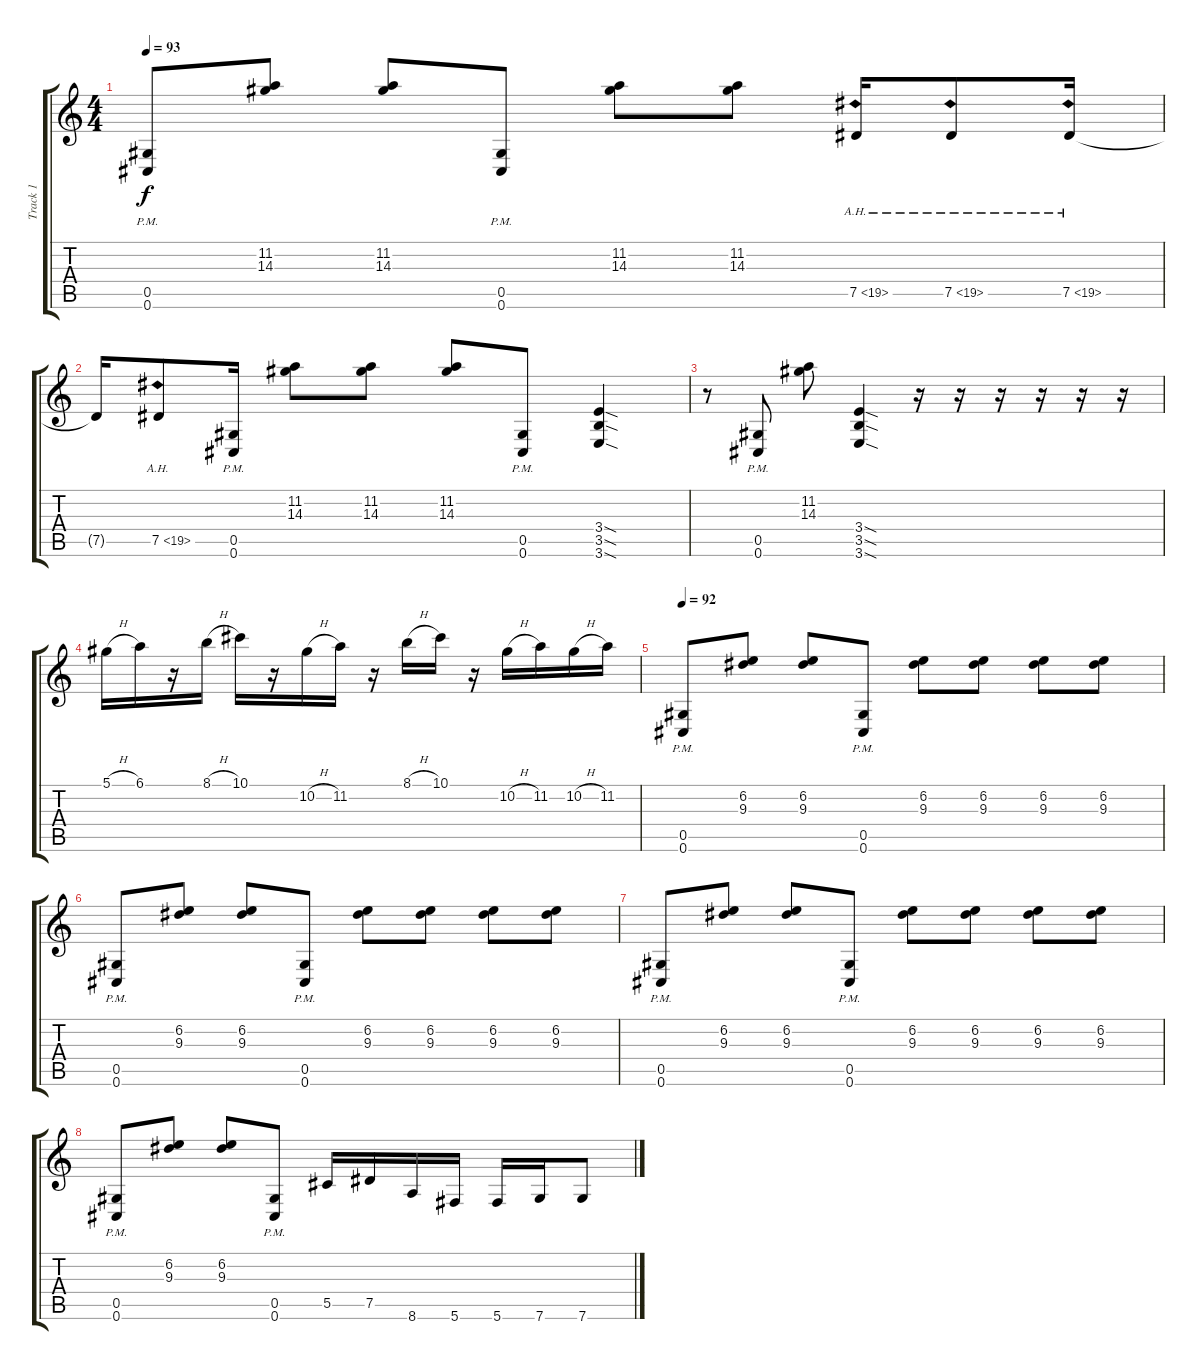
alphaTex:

\track ("Track 1" "Track 1") {instrument overdrivenguitar}
\staff {score tabs}
\tuning (Eb4 Bb3 Gb3 Db3 Ab2 Db2) {hide}
\ts (4 4)
\tempo 93
\clef g2
\ks c
(0.5{pm} 0.6{pm}).8{dy f} (11.2 14.3).8 (11.2 14.3).8 (0.5{pm} 0.6{pm}).8 (11.2 14.3).8 (11.2 14.3).8 7.5{ah 12}.16 7.5{ah 12}.8 7.5{ah 12}.16 |
7.5{t}.16 7.5{ah 12}.8 (0.5{pm} 0.6{pm}).16 (11.2 14.3).8 (11.2 14.3).8 (11.2 14.3).8 (0.5{pm} 0.6{pm}).8 (3.4{sod} 3.5{sod} 3.6{sod}).4 |
r.8 (0.5{pm} 0.6{pm}).8 (11.2 14.3).8 (3.4{sod} 3.5{sod} 3.6{sod}).4 r.16 r.16 r.16 r.16 r.16 r.16 |
5.1{h}.16 6.1.16 r.16 8.1{h}.16 10.1.16 r.16 10.2{h}.16 11.2.16 r.16 8.1{h}.16 10.1.16 r.16 10.2{h}.16 11.2.16 10.2{h}.16 11.2.16 |
\tempo 92
(0.5{pm} 0.6{pm}).8 (6.2 9.3).8 (6.2 9.3).8 (0.5{pm} 0.6{pm}).8 (6.2 9.3).8 (6.2 9.3).8 (6.2 9.3).8 (6.2 9.3).8 |
(0.5{pm} 0.6{pm}).8 (6.2 9.3).8 (6.2 9.3).8 (0.5{pm} 0.6{pm}).8 (6.2 9.3).8 (6.2 9.3).8 (6.2 9.3).8 (6.2 9.3).8 |
(0.5{pm} 0.6{pm}).8 (6.2 9.3).8 (6.2 9.3).8 (0.5{pm} 0.6{pm}).8 (6.2 9.3).8 (6.2 9.3).8 (6.2 9.3).8 (6.2 9.3).8 |
(0.5{pm} 0.6{pm}).8 (6.2 9.3).8 (6.2 9.3).8 (0.5{pm} 0.6{pm}).8 5.5.16 7.5.16 8.6.16 5.6.16 5.6.16 7.6.16 7.6.8
